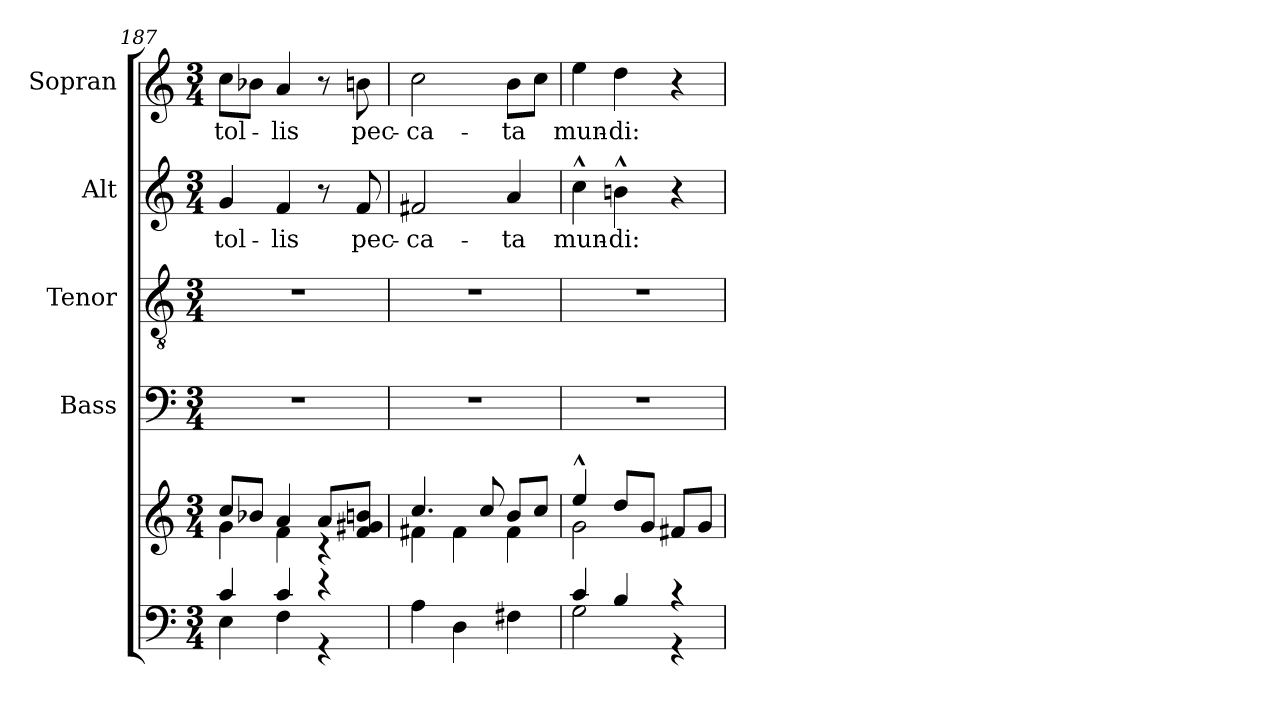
**kern	**kern	**kern	**kern	**kern	**text	**kern	**text
*part5	*part5	*part4	*part3	*part2	*part2	*part1	*part1
*staff6	*staff5	*staff4	*staff3	*staff2	*staff2	*staff1	*staff1
*	*	*I"Bass	*I"Tenor	*I"Alt	*	*I"Sopran	*
*	*	*I'B.	*I'T.	*I'A.	*	*I'S.	*
*clefF4	*clefG2	*clefF4	*clefGv2	*clefG2	*	*clefG2	*
*k[]	*k[]	*k[]	*k[]	*k[]	*	*k[]	*
*C:	*C:	*C:	*C:	*C:	*	*C:	*
*M3/4	*M3/4	*M3/4	*M3/4	*M3/4	*	*M3/4	*
=187	=187	=187	=187	=187	=187	=187	=187
*^	*^	*	*	*	*	*	*
!	!	!	!	!	!	!	!LO:LY:b	!	!LO:LY:b
4c/	4E\	8cc/L	4g\	2.r	2.r	4g/	tol-	8cc\L	tol-
.	.	8b-X/J	.	.	.	.	.	8b-X\J	.
!	!	!	!	!	!	!	!LO:LY:b	!	!LO:LY:b
4c/	4F\	4a/	4f\	.	.	4f/	-lis	4a/	-lis
4r	4r	8a/L	4rc	.	.	8r	.	8r	.
!	!	!	!	!	!	!	!LO:LY:b	!	!LO:LY:b
.	.	8f/ 8g#X/ 8bn/J	.	.	.	8f/	pec-	8bn\	pec-
*v	*v	*	*	*	*	*	*	*	*
=188	=188	=188	=188	=188	=188	=188	=188	=188
!	!	!	!	!	!	!LO:LY:b	!	!LO:LY:b
4A\	4.cc/	4f#X\	2.r	2.r	2f#X/	-ca-	2cc\	-ca-
4D\	.	4f#\	.	.	.	.	.	.
.	8cc/	.	.	.	.	.	.	.
!	!	!	!	!	!	!LO:LY:b	!	!LO:LY:b
4F#X\	8b/L	4f#\	.	.	4a/	-ta	8b\L	-ta
.	8cc/J	.	.	.	.	.	8cc\J	.
=189	=189	=189	=189	=189	=189	=189	=189	=189
*^	*	*	*	*	*	*	*	*
!	!	!	!	!	!	!	!LO:LY:b	!	!LO:LY:b
4c/	2G\	4ee^^>/	2g\	2.r	2.r	4cc^^>\	mun-	4ee\	mun-
!	!	!	!	!	!	!	!LO:LY:b	!	!LO:LY:b
4B/	.	8dd/L	.	.	.	4bn^^>\	-di:	4dd\	-di:
.	.	8g/J	.	.	.	.	.	.	.
4r	4r	8f#X/L	4ryy	.	.	4r	.	4r	.
.	.	8g/J	.	.	.	.	.	.	.
*v	*v	*	*	*	*	*	*	*	*
*	*v	*v	*	*	*	*	*	*
=	=	=	=	=	=	=	=
*-	*-	*-	*-	*-	*-	*-	*-
